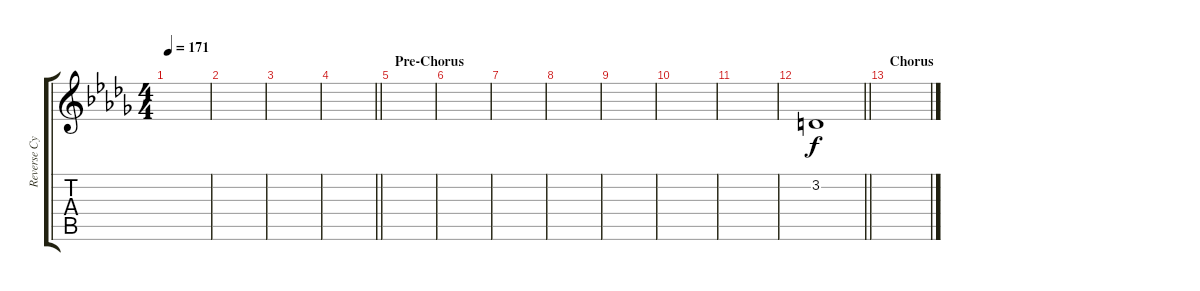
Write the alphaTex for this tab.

\track ("Reverse Cymbal" "Reverse Cy") {instrument reversecymbal}
\staff {score tabs}
\tuning (E4 B3 G3 D3 A2 E2) {hide}
\ts (4 4)
\tempo 171
\clef g2
\ks db
|
|
|
\barLineRight lightlight
|
\section ("" "Pre-Chorus")
|
|
|
|
|
|
|
\barLineRight lightlight
3.2.1 |
\section ("" "Chorus")
